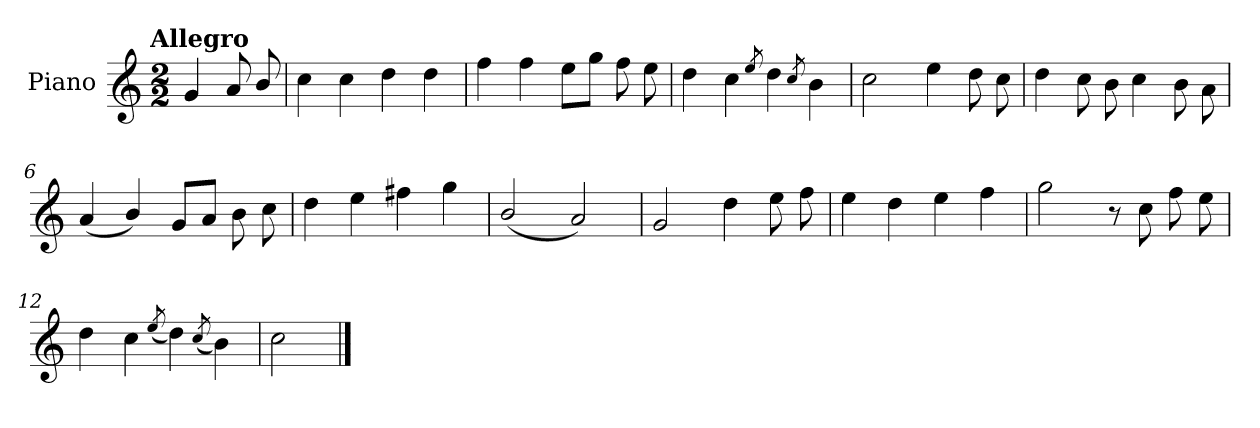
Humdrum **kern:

**kern
*part1
*staff1
*I"Piano
*I'Pno.
*clefG2
*k[]
!!LO:TX:omd:t=Allegro
*M2/2
*MM144
=
4g/
8a/
8b/
=1
4cc\
4cc\
4dd\
4dd\
=2
4ff\
4ff\
8ee\L
8gg\J
8ff\
8ee\
=3
4dd\
4cc\
8qee/
4dd\
8qcc/
4b\
!!LO:LB:g=z
=4
2cc\
4ee\
8dd\
8cc\
=5
4dd\
8cc\
8b\
4cc\
8b\
8a\
=6
(<4a/
4b/)
8g/L
8a/J
8b\
8cc\
=7
4dd\
4ee\
4ff#X\
4gg\
=8
(<2b/
2a/)
!!LO:LB:g=z
=9
2g/
4dd\
8ee\
8ff\
=10
4ee\
4dd\
4ee\
4ff\
=11
2gg\
8r
8cc\
8ff\
8ee\
=12
4dd\
4cc\
(<8qee/
4dd\)
(<8qcc/
4b\)
=13
2cc\
==
*-
